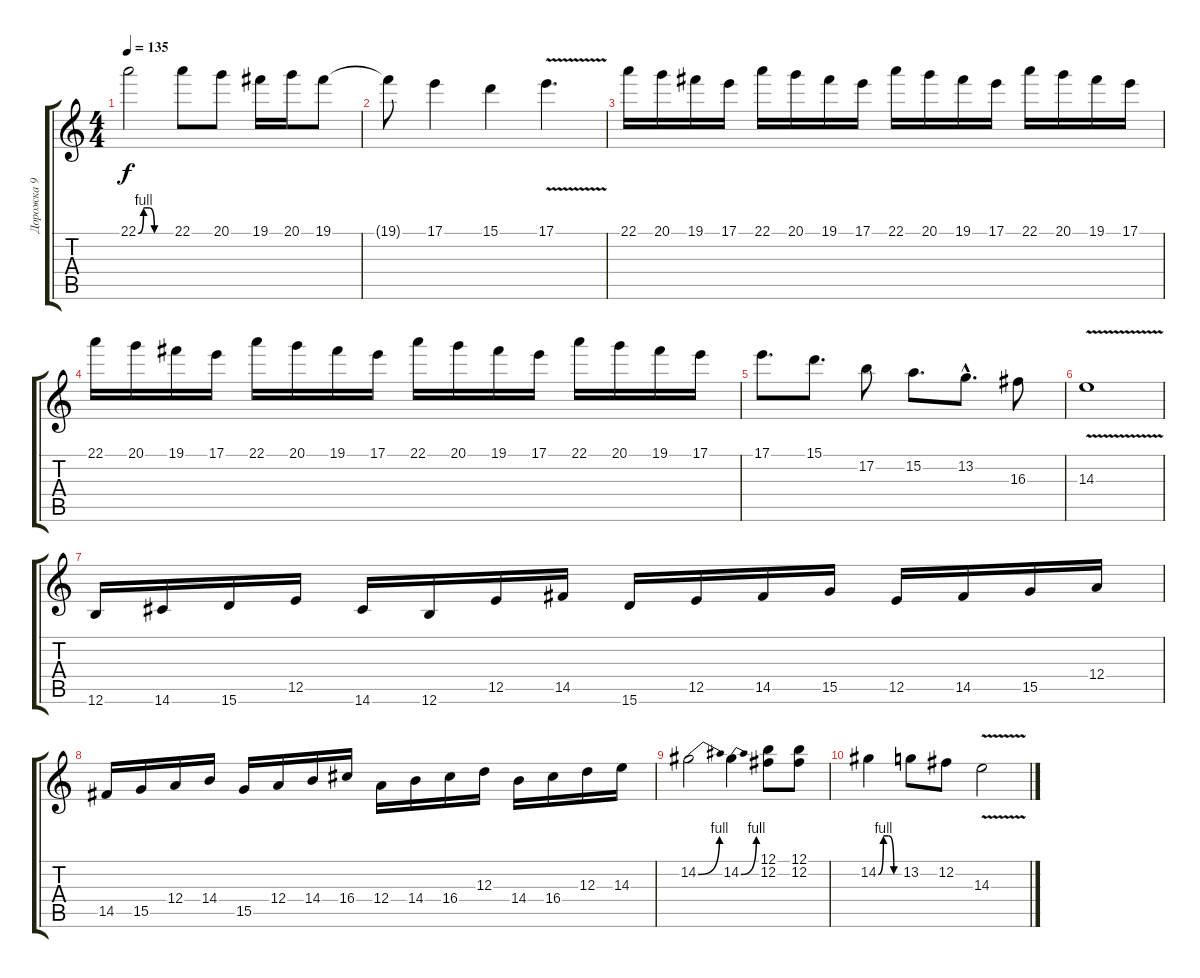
\track ("Дорожка 9" "Дорожка 9") {instrument distortionguitar}
\staff {score tabs}
\tuning (B3 Gb3 D3 A2 E2 B1) {hide}
\ts (4 4)
\tempo 135
\clef g2
\ks c
22.1{be (custom 0 0 10 4 20 4 30 0 60 0)}.2{dy f} 22.1.8 20.1.8 19.1.16 20.1.16 19.1.8 |
19.1{t}.8 17.1.4 15.1.4 17.1{v}.4{d} |
22.1.16 20.1.16 19.1.16 17.1.16 22.1.16 20.1.16 19.1.16 17.1.16 22.1.16 20.1.16 19.1.16 17.1.16 22.1.16 20.1.16 19.1.16 17.1.16 |
22.1.16 20.1.16 19.1.16 17.1.16 22.1.16 20.1.16 19.1.16 17.1.16 22.1.16 20.1.16 19.1.16 17.1.16 22.1.16 20.1.16 19.1.16 17.1.16 |
17.1.8{d} 15.1.8{d} 17.2.8 15.2.8{d} 13.2{hac}.8{d} 16.3.8 |
14.3{v}.1 |
12.6.16 14.6.16 15.6.16 12.5.16 14.6.16 12.6.16 12.5.16 14.5.16 15.6.16 12.5.16 14.5.16 15.5.16 12.5.16 14.5.16 15.5.16 12.4.16 |
14.5.16 15.5.16 12.4.16 14.4.16 15.5.16 12.4.16 14.4.16 16.4.16 12.4.16 14.4.16 16.4.16 12.3.16 14.4.16 16.4.16 12.3.16 14.3.16 |
14.2{be (bend 0 0 60 4)}.2 14.2{be (bend 0 0 60 4)}.4 (12.1 12.2).8 (12.1 12.2).8 |
14.2{be (custom 0 0 15 4 30 4 45 0 60 0)}.4 13.2.8 12.2.8 14.3{v}.2
